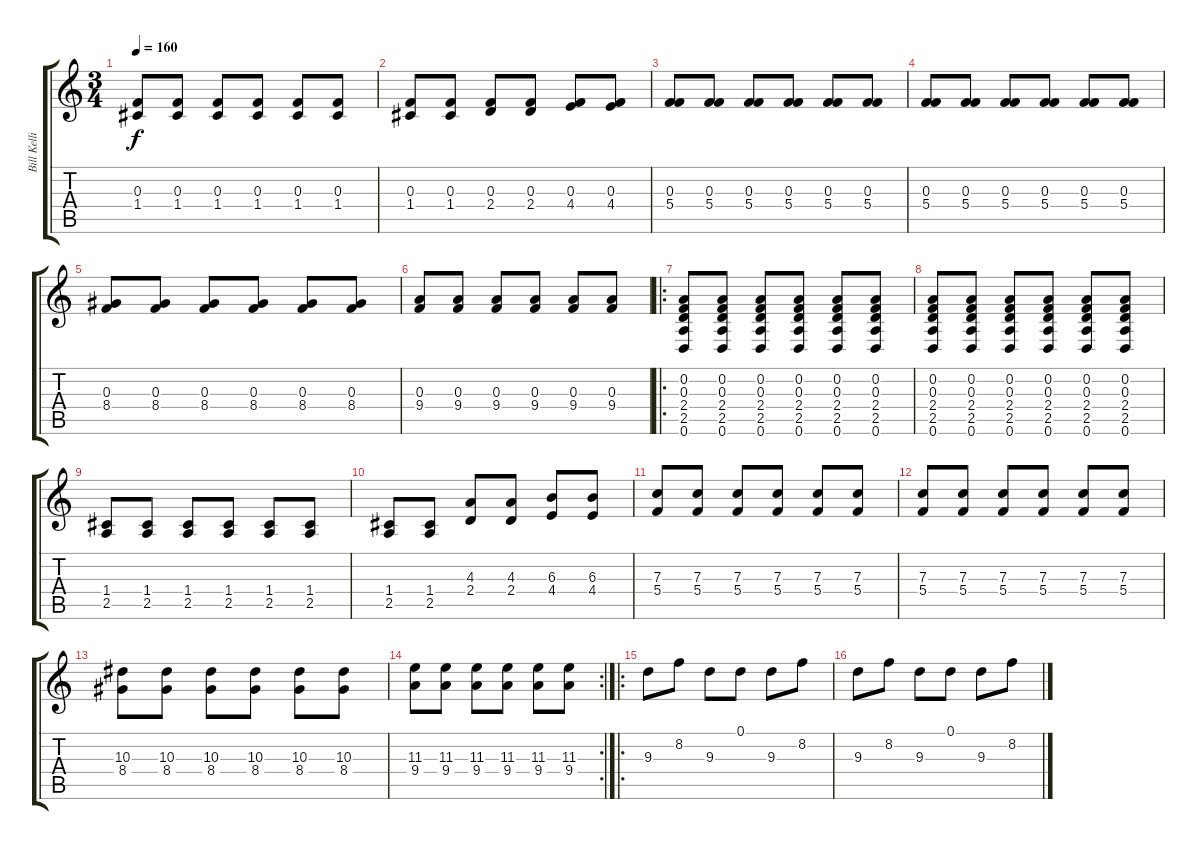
\track ("Bill Kelliher" "Bill Kelli") {instrument distortionguitar}
\staff {score tabs}
\tuning (D4 A3 F3 C3 G2 D2) {hide}
\ts (3 4)
\tempo 160
\clef g2
\ks c
(0.3 1.4).8{dy f} (0.3 1.4).8 (0.3 1.4).8 (0.3 1.4).8 (0.3 1.4).8 (0.3 1.4).8 |
(0.3 1.4).8 (0.3 1.4).8 (0.3 2.4).8 (0.3 2.4).8 (0.3 4.4).8 (0.3 4.4).8 |
(0.3 5.4).8 (0.3 5.4).8 (0.3 5.4).8 (0.3 5.4).8 (0.3 5.4).8 (0.3 5.4).8 |
(0.3 5.4).8 (0.3 5.4).8 (0.3 5.4).8 (0.3 5.4).8 (0.3 5.4).8 (0.3 5.4).8 |
(0.3 8.4).8 (0.3 8.4).8 (0.3 8.4).8 (0.3 8.4).8 (0.3 8.4).8 (0.3 8.4).8 |
(0.3 9.4).8 (0.3 9.4).8 (0.3 9.4).8 (0.3 9.4).8 (0.3 9.4).8 (0.3 9.4).8 |
\ro
(0.2 0.3 2.4 2.5 0.6).8 (0.2 0.3 2.4 2.5 0.6).8 (0.2 0.3 2.4 2.5 0.6).8 (0.2 0.3 2.4 2.5 0.6).8 (0.2 0.3 2.4 2.5 0.6).8 (0.2 0.3 2.4 2.5 0.6).8 |
(0.2 0.3 2.4 2.5 0.6).8 (0.2 0.3 2.4 2.5 0.6).8 (0.2 0.3 2.4 2.5 0.6).8 (0.2 0.3 2.4 2.5 0.6).8 (0.2 0.3 2.4 2.5 0.6).8 (0.2 0.3 2.4 2.5 0.6).8 |
(1.4 2.5).8 (1.4 2.5).8 (1.4 2.5).8 (1.4 2.5).8 (1.4 2.5).8 (1.4 2.5).8 |
(1.4 2.5).8 (1.4 2.5).8 (4.3 2.4).8 (4.3 2.4).8 (6.3 4.4).8 (6.3 4.4).8 |
(7.3 5.4).8 (7.3 5.4).8 (7.3 5.4).8 (7.3 5.4).8 (7.3 5.4).8 (7.3 5.4).8 |
(7.3 5.4).8 (7.3 5.4).8 (7.3 5.4).8 (7.3 5.4).8 (7.3 5.4).8 (7.3 5.4).8 |
(10.3 8.4).8 (10.3 8.4).8 (10.3 8.4).8 (10.3 8.4).8 (10.3 8.4).8 (10.3 8.4).8 |
\rc 2
(11.3 9.4).8 (11.3 9.4).8 (11.3 9.4).8 (11.3 9.4).8 (11.3 9.4).8 (11.3 9.4).8 |
\ro
9.3.8{instrument acousticguitarsteel} 8.2.8 9.3.8 0.1.8 9.3.8 8.2.8 |
9.3.8 8.2.8 9.3.8 0.1.8 9.3.8 8.2.8
